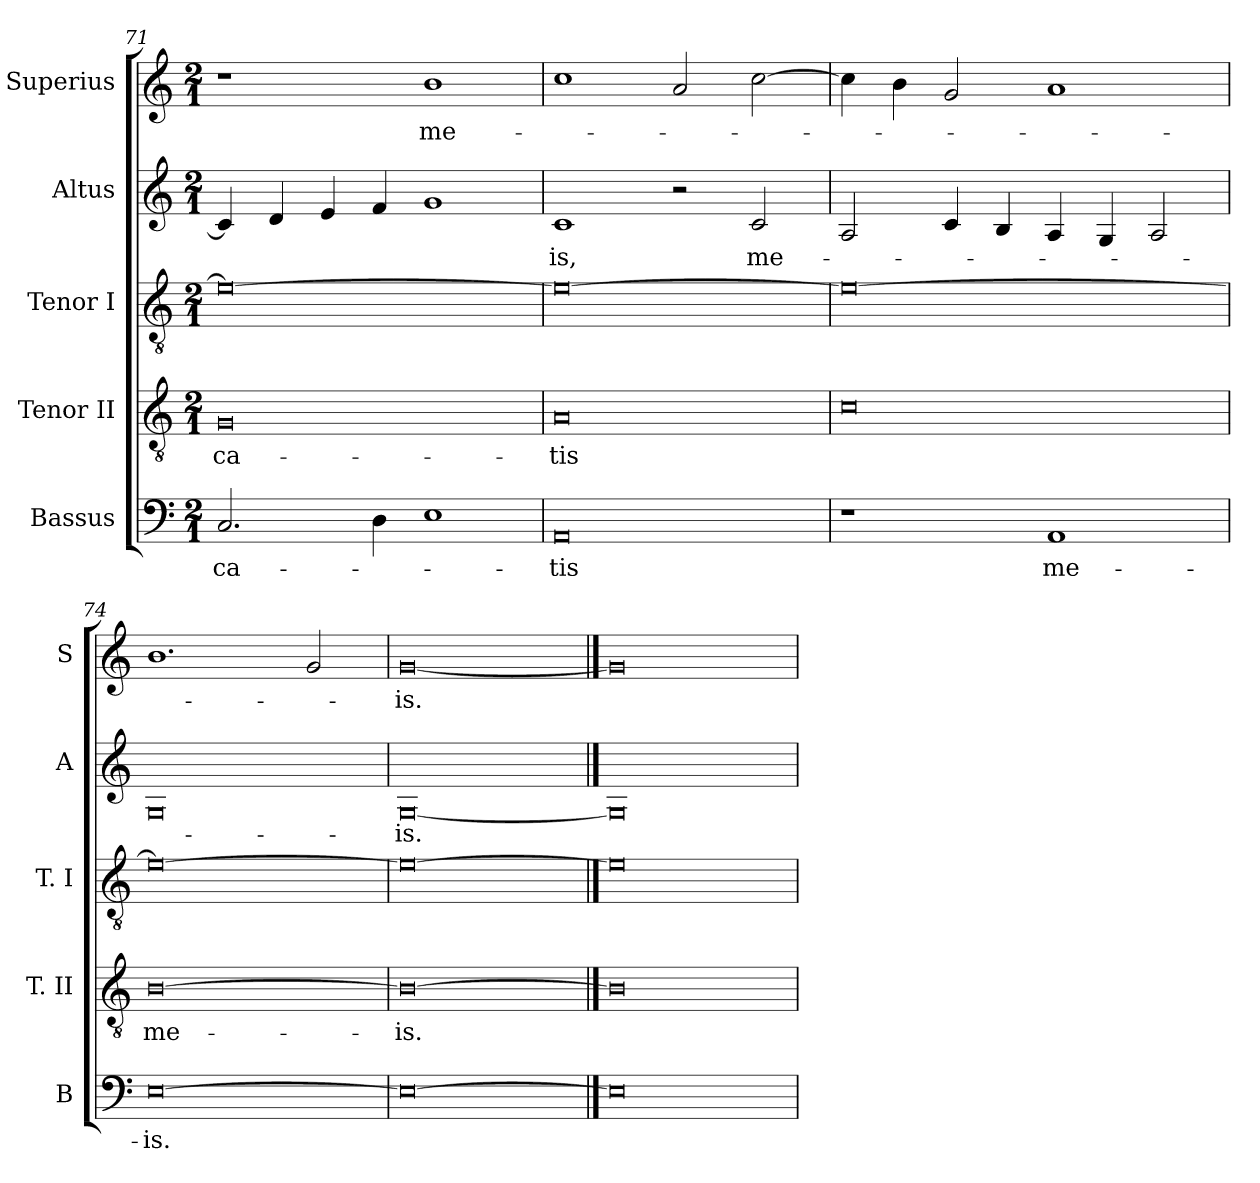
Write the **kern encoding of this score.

**kern	**text	**kern	**text	**kern	**kern	**text	**kern	**text
*part5	*part5	*part4	*part4	*part3	*part2	*part2	*part1	*part1
*staff5	*staff5	*staff4	*staff4	*staff3	*staff2	*staff2	*staff1	*staff1
*I"Bassus	*	*I"Tenor II	*	*I"Tenor I	*I"Altus	*	*I"Superius	*
*I'B	*	*I'T. II	*	*I'T. I	*I'A	*	*I'S	*
*clefF4	*	*clefGv2	*	*clefGv2	*clefG2	*	*clefG2	*
*k[]	*	*k[]	*	*k[]	*k[]	*	*k[]	*
*C:	*	*C:	*	*C:	*C:	*	*C:	*
*M2/1	*	*M2/1	*	*M2/1	*M2/1	*	*M2/1	*
=71	=71	=71	=71	=71	=71	=71	=71	=71
2.C	-ca-	0G	-ca-	0e_	4c]	.	1r	.
.	.	.	.	.	4d	.	.	.
.	.	.	.	.	4e	.	.	.
4D	.	.	.	.	4f	.	.	.
1E	.	.	.	.	1g	.	1b	me-
=72	=72	=72	=72	=72	=72	=72	=72	=72
0AA	-tis	0A	-tis	0e_	1c	-is,	1cc	.
.	.	.	.	.	2r	.	2a	.
.	.	.	.	.	2c	me-	[2cc	.
=73	=73	=73	=73	=73	=73	=73	=73	=73
1r	.	0c	.	0e_	2A	.	4cc]	.
.	.	.	.	.	.	.	4b	.
.	.	.	.	.	4c	.	2g	.
.	.	.	.	.	4B	.	.	.
1AA	me-	.	.	.	4A	.	1a	.
.	.	.	.	.	4G	.	.	.
.	.	.	.	.	2A	.	.	.
=74	=74	=74	=74	=74	=74	=74	=74	=74
[0E	-is.	[0B	me-	0e_	0G	.	1.b	.
.	.	.	.	.	.	.	2g	.
=75	=75	=75	=75	=75	=75	=75	=75	=75
0E_	.	0B_	-is.	0e_	[0G	-is.	[0g	-is.
==76	==76	==76	==76	==76	==76	==76	==76	==76
0E]	.	0B]	.	0e]	0G]	.	0g]	.
=	=	=	=	=	=	=	=	=
*-	*-	*-	*-	*-	*-	*-	*-	*-
